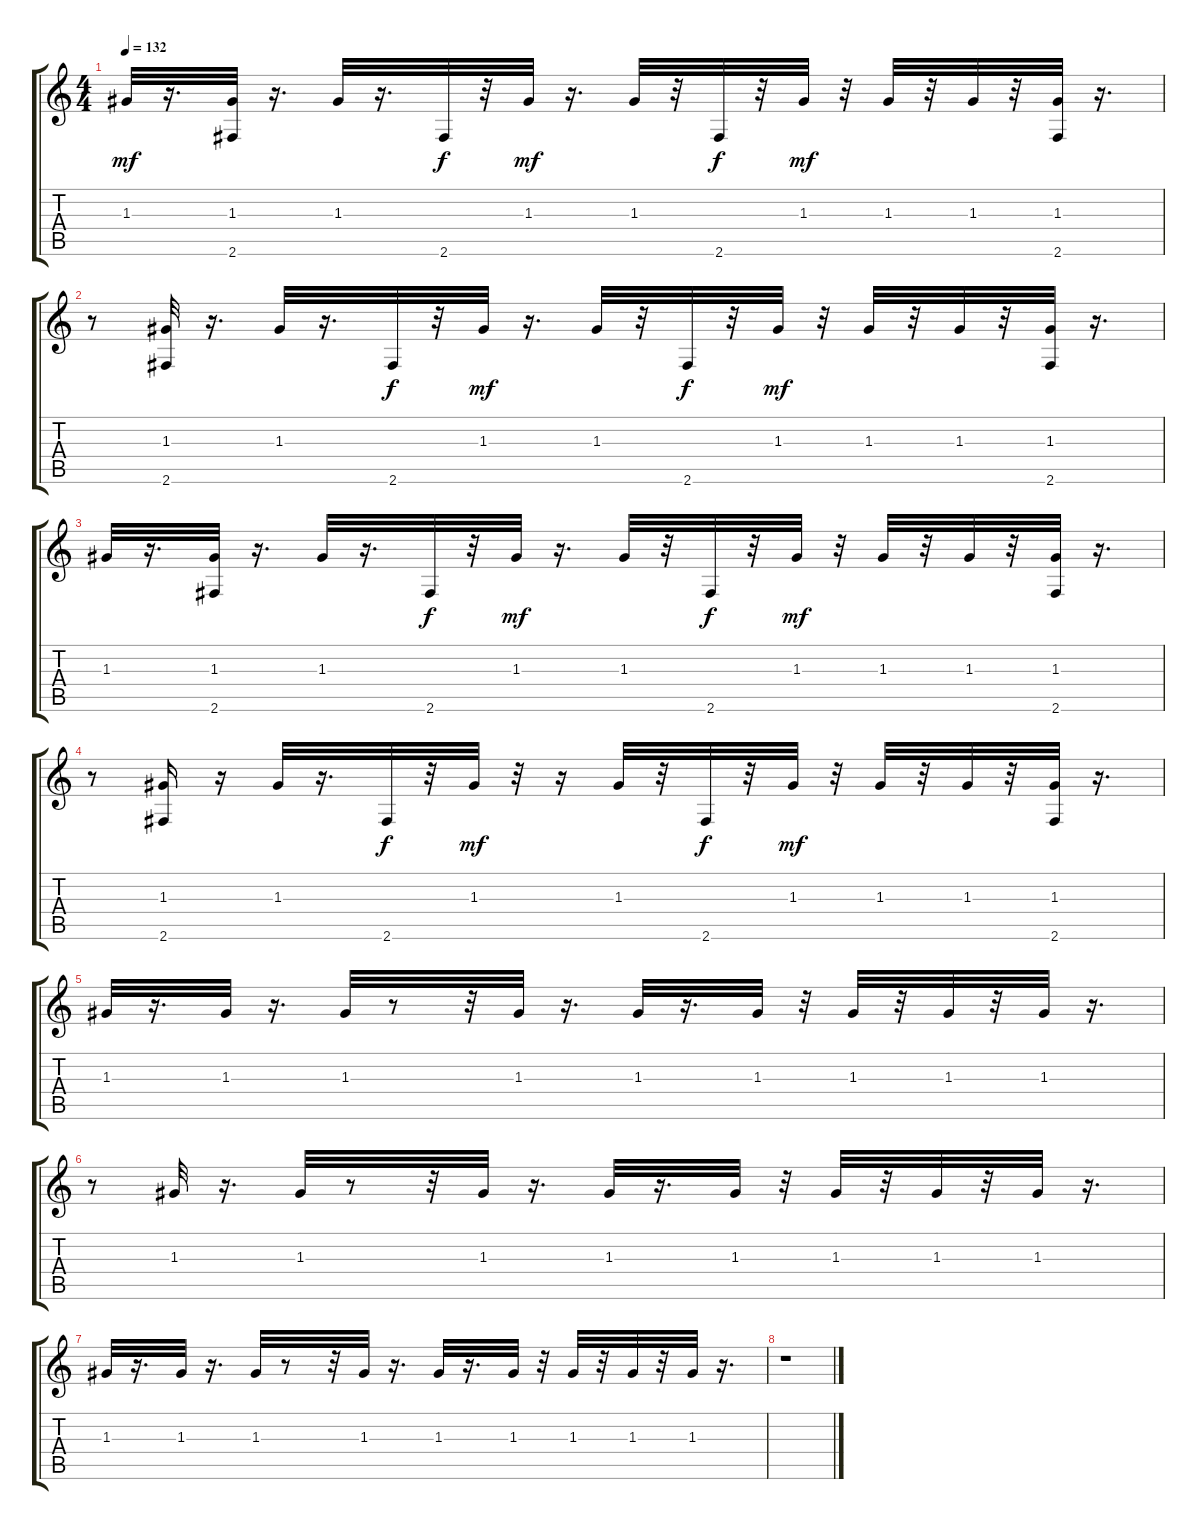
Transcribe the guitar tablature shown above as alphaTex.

\track "" {instrument acousticguitarsteel}
\staff {score tabs}
\tuning (E4 B3 G3 D3 A2 E2) {hide}
\ts (4 4)
\tempo 132
\clef g2
\ks c
1.3.32{dy mf} r.16{d} (1.3 2.6).32 r.16{d} 1.3.32 r.16{d} 2.6.32{dy f} r.32 1.3.32{dy mf} r.16{d} 1.3.32 r.32 2.6.32{dy f} r.32 1.3.32{dy mf} r.32 1.3.32 r.32 1.3.32 r.32 (1.3 2.6).32 r.16{d} |
r.8 (1.3 2.6).32 r.16{d} 1.3.32 r.16{d} 2.6.32{dy f} r.32 1.3.32{dy mf} r.16{d} 1.3.32 r.32 2.6.32{dy f} r.32 1.3.32{dy mf} r.32 1.3.32 r.32 1.3.32 r.32 (1.3 2.6).32 r.16{d} |
1.3.32 r.16{d} (1.3 2.6).32 r.16{d} 1.3.32 r.16{d} 2.6.32{dy f} r.32 1.3.32{dy mf} r.16{d} 1.3.32 r.32 2.6.32{dy f} r.32 1.3.32{dy mf} r.32 1.3.32 r.32 1.3.32 r.32 (1.3 2.6).32 r.16{d} |
r.8 (1.3 2.6).16 r.16 1.3.32 r.16{d} 2.6.32{dy f} r.32 1.3.32{dy mf} r.32 r.16 1.3.32 r.32 2.6.32{dy f} r.32 1.3.32{dy mf} r.32 1.3.32 r.32 1.3.32 r.32 (1.3 2.6).32 r.16{d} |
1.3.32 r.16{d} 1.3.32 r.16{d} 1.3.32 r.8 r.32 1.3.32 r.16{d} 1.3.32 r.16{d} 1.3.32 r.32 1.3.32 r.32 1.3.32 r.32 1.3.32 r.16{d} |
r.8 1.3.32 r.16{d} 1.3.32 r.8 r.32 1.3.32 r.16{d} 1.3.32 r.16{d} 1.3.32 r.32 1.3.32 r.32 1.3.32 r.32 1.3.32 r.16{d} |
1.3.32 r.16{d} 1.3.32 r.16{d} 1.3.32 r.8 r.32 1.3.32 r.16{d} 1.3.32 r.16{d} 1.3.32 r.32 1.3.32 r.32 1.3.32 r.32 1.3.32 r.16{d} |
r.1
